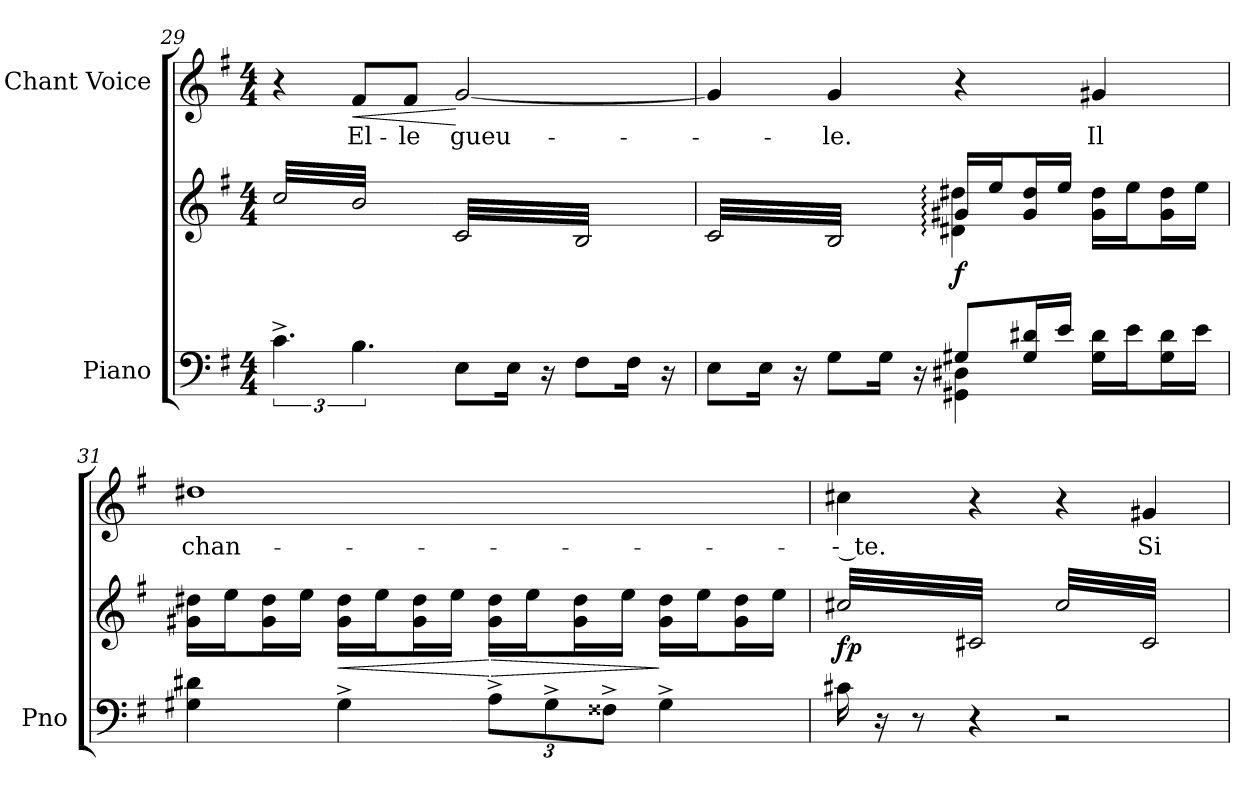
**kern	**kern	**dynam	**kern	**text	**dynam
*part2	*part2	*part2	*part1	*part1	*part1
*staff3	*staff2	*staff2/3	*staff1	*staff1	*staff1
*I"Piano	*	*	*I"Chant Voice	*	*
*I'Pno	*	*	*	*	*
*clefF4	*clefG2	*	*clefG2	*	*
*k[f#]	*k[f#]	*	*k[f#]	*	*
*M4/4	*M4/4	*	*M4/4	*	*
=29	=29	=29	=29	=29	=29
*	*tremolo	*	*	*	*
6.c^\	(32cc/LLL	.	4r	.	.
.	32b/)	.	.	.	.
.	32cc/	.	.	.	.
.	32b/)	.	.	.	.
.	32cc/	.	.	.	.
.	32b/)	.	.	.	.
.	32cc/	.	.	.	.
.	32b/)	.	.	.	.
!	!	!	!	!	!LO:HP:b
6.B\	32cc/	.	8f#/L	El-	<
.	32b/)	.	.	.	.
.	32cc/	.	.	.	.
.	32b/)	.	.	.	.
.	32cc/	.	8f#/J	-le	.
.	32b/)	.	.	.	.
.	32cc/	.	.	.	.
.	32b/)JJJ	.	.	.	.
8E\L	(32c/LLL	.	[2g/	gueu-	[
.	32B/	.	.	.	.
.	32c/	.	.	.	.
.	32B/	.	.	.	.
16E\Jk	32c/	.	.	.	.
.	32B/	.	.	.	.
16r	32c/	.	.	.	.
.	32B/	.	.	.	.
8F#\L	32c/	.	.	.	.
.	32B/	.	.	.	.
.	32c/	.	.	.	.
.	32B/	.	.	.	.
16F#\Jk	32c/	.	.	.	.
.	32B/	.	.	.	.
16r	32c/	.	.	.	.
.	32B/JJJ	.	.	.	.
=30	=30	=30	=30	=30	=30
*^	*^	*	*	*	*
8E\L	2ryy	32c/LLL	2ryy	.	4g/]	.	.
.	.	32B/)	.	.	.	.	.
.	.	32c/	.	.	.	.	.
.	.	32B/)	.	.	.	.	.
16E\Jk	.	32c/	.	.	.	.	.
.	.	32B/)	.	.	.	.	.
16r	.	32c/	.	.	.	.	.
.	.	32B/)	.	.	.	.	.
8G\L	.	32c/	.	.	4g/	-le.	.
.	.	32B/)	.	.	.	.	.
.	.	32c/	.	.	.	.	.
.	.	32B/)	.	.	.	.	.
16G\Jk	.	32c/	.	.	.	.	.
.	.	32B/)	.	.	.	.	.
16r	.	32c/	.	.	.	.	.
.	.	32B/)JJJ	.	.	.	.	.
*	*	*Xtremolo	*	*	*	*	*
!	!	!	!	!LO:DY:b	!	!	!
8G#X/L	4GG#X\ 4D#X\	16g#X/LL	4d#X\: 4dd#X\:	f	4r	.	.
.	.	.	.	.	.	.	.
.	.	16ee/J	.	.	.	.	.
.	.	.	.	.	.	.	.
16G#/ 16d#X/L	.	16g#/ 16dd#/L	.	.	.	.	.
.	.	.	.	.	.	.	.
16e/JJ	.	16ee/JJ	.	.	.	.	.
.	.	.	.	.	.	.	.
16G#\ 16d#\LL	4ryy	16g#\ 16dd#\LL	4ryy	.	4g#X/	Il	.
16e\J	.	16ee\J	.	.	.	.	.
16G#\ 16d#\L	.	16g#\ 16dd#\L	.	.	.	.	.
16e\JJ	.	16ee\JJ	.	.	.	.	.
*v	*v	*	*	*	*	*	*
*	*v	*v	*	*	*	*
=31	=31	=31	=31	=31	=31
4G#X\ 4d#X\	16g#X\ 16dd#X\LL	.	1dd#X	chan-	.
.	16ee\J	.	.	.	.
.	16g#\ 16dd#\L	.	.	.	.
.	16ee\JJ	.	.	.	.
!	!	!LO:HP:b	!	!	!
4G#^\	16g#\ 16dd#\LL	<	.	.	.
.	16ee\J	.	.	.	.
.	16g#\ 16dd#\L	.	.	.	.
.	16ee\JJ	.	.	.	.
*Xbrackettup	*	*	*	*	*
!	!	!LO:HP:n=1:b	!	!	!
12A^\L	16g#\ 16dd#\LL	[ >	.	.	.
.	16ee\J	.	.	.	.
12G#^\	.	.	.	.	.
.	16g#\ 16dd#\L	.	.	.	.
12F##X^\J	.	.	.	.	.
.	16ee\JJ	.	.	.	.
4G#^\	16g#\ 16dd#\LL	]	.	.	.
.	16ee\J	.	.	.	.
.	16g#\ 16dd#\L	.	.	.	.
.	16ee\JJ	.	.	.	.
=32	=32	=32	=32	=32	=32
!	!	!LO:DY:b	!	!	!
*	*tremolo	*	*	*	*
16c#X\	32cc#X/LLL	fp	4cc#X\	-- te.	.
.	32c#X/	.	.	.	.
16r	32cc#X/	.	.	.	.
.	32c#X/	.	.	.	.
8r	32cc#X/	.	.	.	.
.	32c#X/	.	.	.	.
.	32cc#X/	.	.	.	.
.	32c#X/	.	.	.	.
4r	32cc#X/	.	4r	.	.
.	32c#X/	.	.	.	.
.	32cc#X/	.	.	.	.
.	32c#X/	.	.	.	.
.	32cc#X/	.	.	.	.
.	32c#X/	.	.	.	.
.	32cc#X/	.	.	.	.
.	32c#X/JJJ	.	.	.	.
2r	32cc#/LLL	.	4r	.	.
.	32c#/	.	.	.	.
.	32cc#/	.	.	.	.
.	32c#/	.	.	.	.
.	32cc#/	.	.	.	.
.	32c#/	.	.	.	.
.	32cc#/	.	.	.	.
.	32c#/	.	.	.	.
.	32cc#/	.	4g#X/	Si	.
.	32c#/	.	.	.	.
.	32cc#/	.	.	.	.
.	32c#/	.	.	.	.
.	32cc#/	.	.	.	.
.	32c#/	.	.	.	.
.	32cc#/	.	.	.	.
.	32c#/JJJ	.	.	.	.
*	*Xtremolo	*	*	*	*
.	.	.	.	.	.
.	.	.	.	.	.
.	.	.	.	.	.
.	.	.	.	.	.
.	.	.	.	.	.
.	.	.	.	.	.
.	.	.	.	.	.
.	.	.	.	.	.
=	=	=	=	=	=
*-	*-	*-	*-	*-	*-
